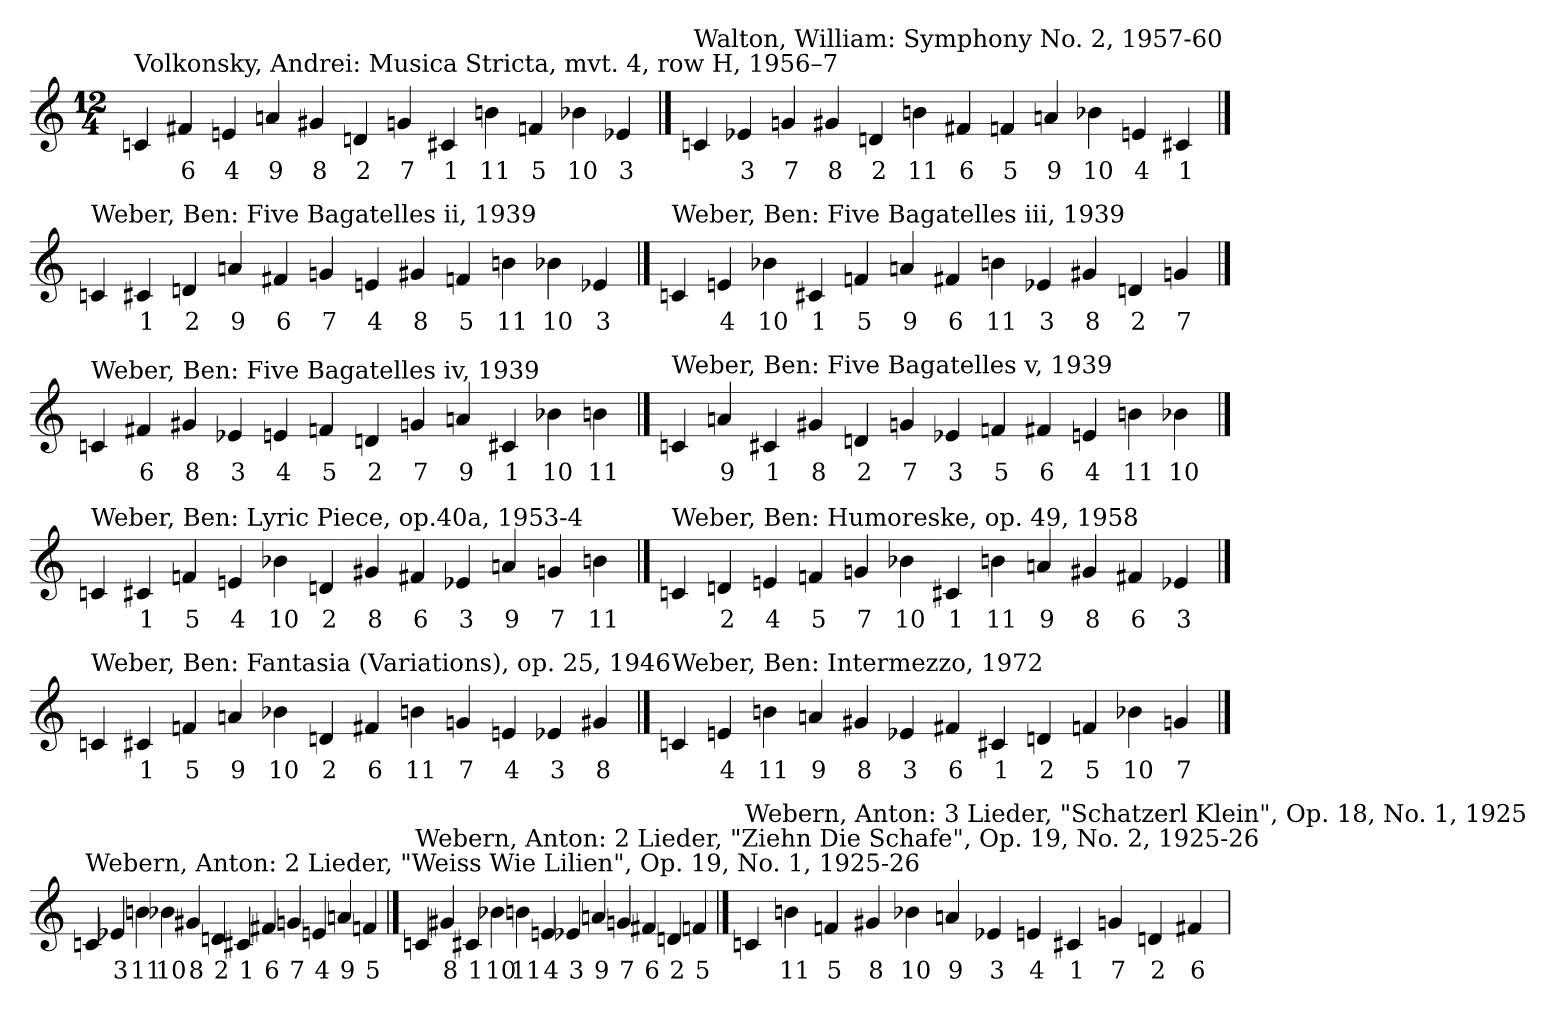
**kern	**text
*part1	*part1
*staff1	*staff1
!!LO:LB:g=z
*M12/4	*
==547	==547
!LO:TX:t=Volkonsky, Andrei&colon; Musica Stricta, mvt. 4, row H, 1956–7	!
4cn	.
4f#X	6
4en	4
4an	9
4g#X	8
4dn	2
4gn	7
4c#X	1
4bn	11
4fn	5
4b-X	10
4e-X	3
!!LO:LB:g=z
==548	==548
!LO:TX:t=Walton, William&colon; Symphony No. 2, 1957-60	!
4cn	.
4e-X	3
4gn	7
4g#X	8
4dn	2
4bn	11
4f#X	6
4fn	5
4an	9
4b-X	10
4en	4
4c#X	1
!!LO:LB:g=z
==549	==549
!LO:TX:t=Weber, Ben&colon; Five Bagatelles ii, 1939	!
4cn	.
4c#X	1
4dn	2
4an	9
4f#X	6
4gn	7
4en	4
4g#X	8
4fn	5
4bn	11
4b-X	10
4e-X	3
!!LO:LB:g=z
==550	==550
!LO:TX:t=Weber, Ben&colon; Five Bagatelles iii, 1939	!
4cn	.
4en	4
4b-X	10
4c#X	1
4fn	5
4an	9
4f#X	6
4bn	11
4e-X	3
4g#X	8
4dn	2
4gn	7
!!LO:LB:g=z
==551	==551
!LO:TX:t=Weber, Ben&colon; Five Bagatelles iv, 1939	!
4cn	.
4f#X	6
4g#X	8
4e-X	3
4en	4
4fn	5
4dn	2
4gn	7
4an	9
4c#X	1
4b-X	10
4bn	11
!!LO:LB:g=z
==552	==552
!LO:TX:t=Weber, Ben&colon; Five Bagatelles v, 1939	!
4cn	.
4an	9
4c#X	1
4g#X	8
4dn	2
4gn	7
4e-X	3
4fn	5
4f#X	6
4en	4
4bn	11
4b-X	10
!!LO:LB:g=z
==553	==553
!LO:TX:t=Weber, Ben&colon; Lyric Piece, op.40a, 1953-4	!
4cn	.
4c#X	1
4fn	5
4en	4
4b-X	10
4dn	2
4g#X	8
4f#X	6
4e-X	3
4an	9
4gn	7
4bn	11
!!LO:LB:g=z
==554	==554
!LO:TX:t=Weber, Ben&colon; Humoreske, op. 49, 1958	!
4cn	.
4dn	2
4en	4
4fn	5
4gn	7
4b-X	10
4c#X	1
4bn	11
4an	9
4g#X	8
4f#X	6
4e-X	3
!!LO:LB:g=z
==555	==555
!LO:TX:t=Weber, Ben&colon; Fantasia (Variations), op. 25, 1946	!
4cn	.
4c#X	1
4fn	5
4an	9
4b-X	10
4dn	2
4f#X	6
4bn	11
4gn	7
4en	4
4e-X	3
4g#X	8
!!LO:LB:g=z
==556	==556
!LO:TX:t=Weber, Ben&colon; Intermezzo, 1972	!
4cn	.
4en	4
4bn	11
4an	9
4g#X	8
4e-X	3
4f#X	6
4c#X	1
4dn	2
4fn	5
4b-X	10
4gn	7
!!LO:LB:g=z
==557	==557
!LO:TX:t=Webern, Anton&colon; 2 Lieder, "Weiss Wie Lilien", Op. 19, No. 1, 1925-26	!
4cn	.
4e-X	3
4bn	11
4b-X	10
4g#X	8
4dn	2
4c#X	1
4f#X	6
4gn	7
4en	4
4an	9
4fn	5
!!LO:LB:g=z
==558	==558
!LO:TX:t=Webern, Anton&colon; 2 Lieder, "Ziehn Die Schafe", Op. 19, No. 2, 1925-26	!
4cn	.
4g#X	8
4c#X	1
4b-X	10
4bn	11
4en	4
4e-X	3
4an	9
4gn	7
4f#X	6
4dn	2
4fn	5
!!LO:LB:g=z
==559	==559
!LO:TX:t=Webern, Anton&colon; 3 Lieder, "Schatzerl Klein", Op. 18, No. 1, 1925	!
4cn	.
4bn	11
4fn	5
4g#X	8
4b-X	10
4an	9
4e-X	3
4en	4
4c#X	1
4gn	7
4dn	2
4f#X	6
=	=
*-	*-
